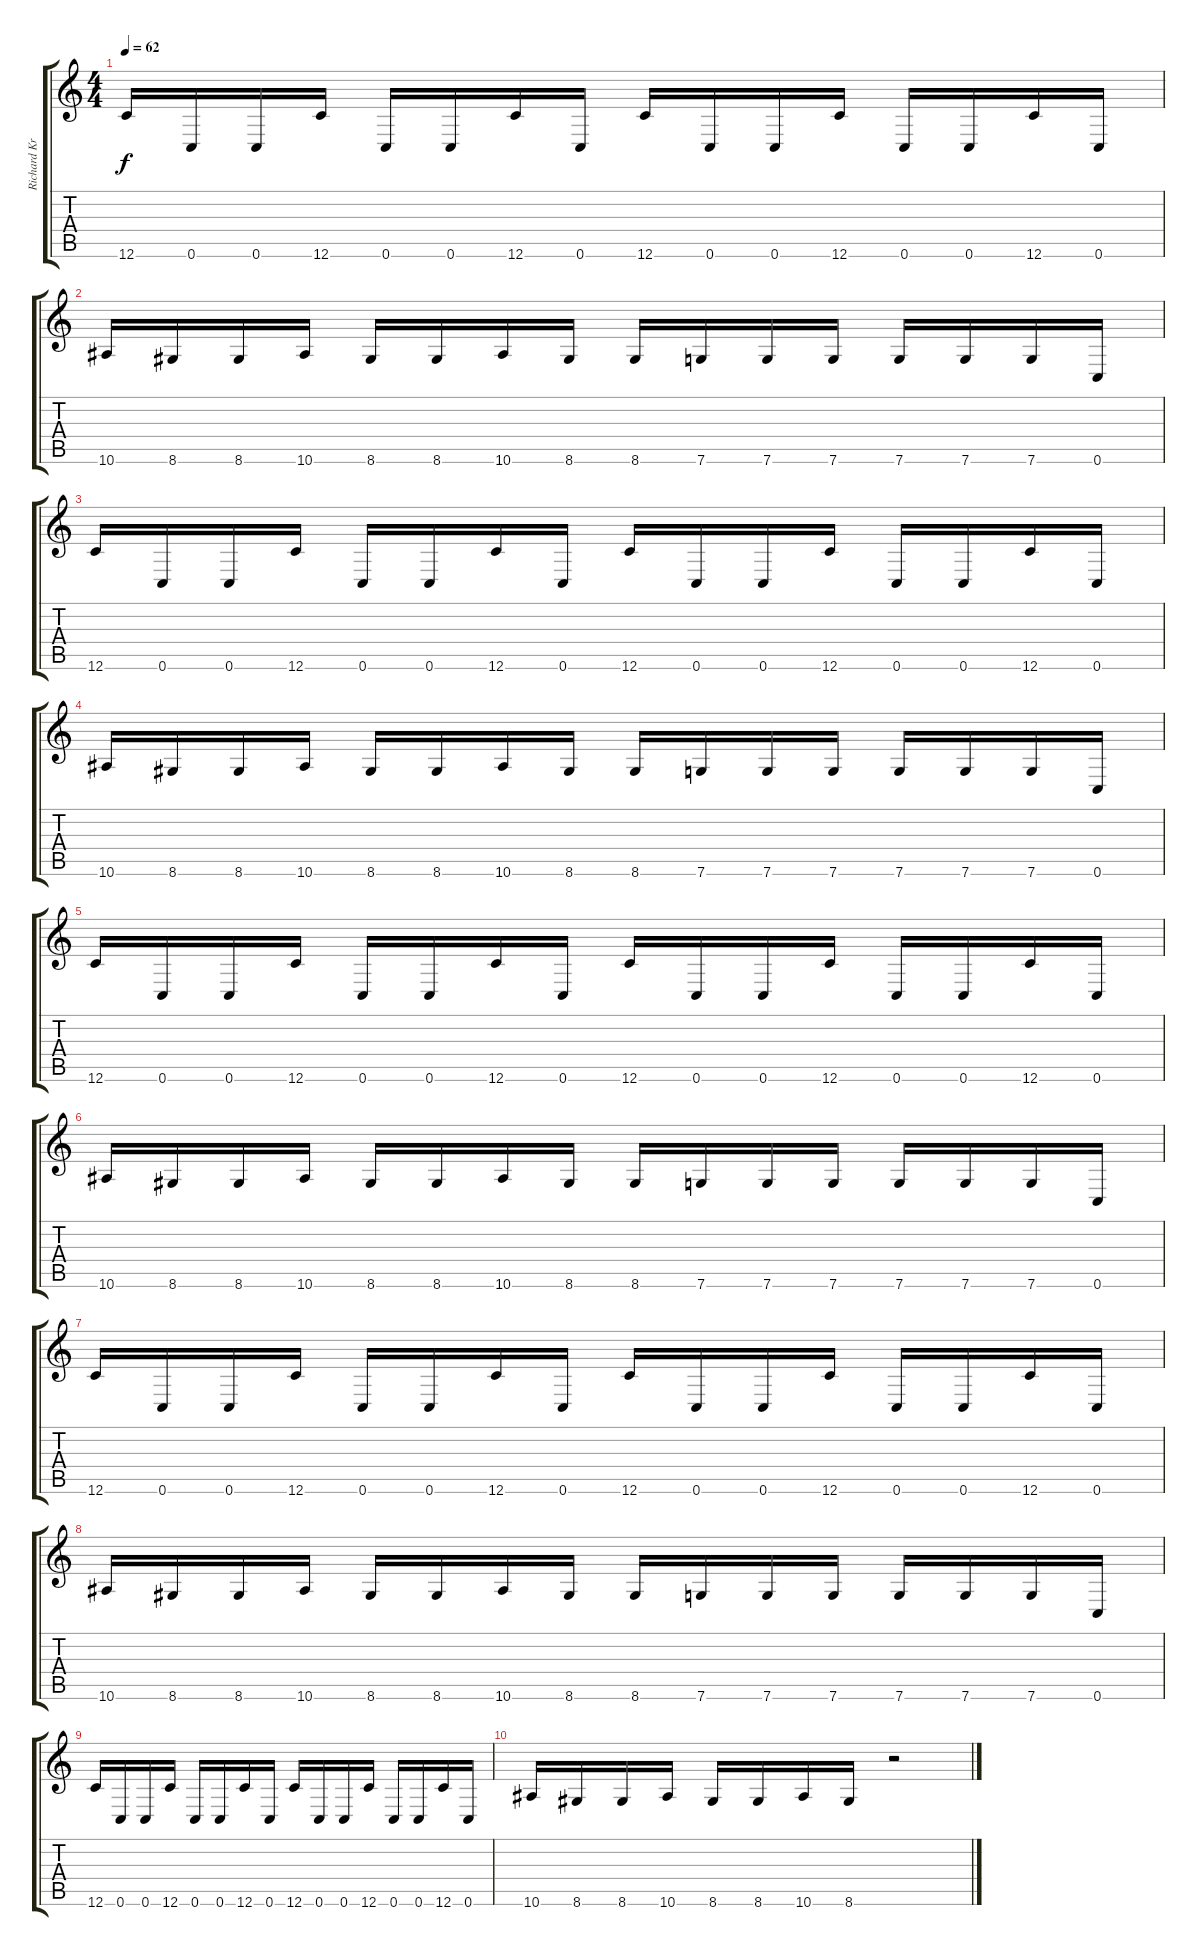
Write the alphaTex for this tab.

\track ("Richard Kruspe(Distortion)" "Richard Kr") {instrument distortionguitar}
\staff {score tabs}
\tuning (D4 A3 F3 C3 G2 C2) {hide}
\ts (4 4)
\tempo 62
\clef g2
\ks c
12.6.16{dy f} 0.6.16 0.6.16 12.6.16 0.6.16 0.6.16 12.6.16 0.6.16 12.6.16 0.6.16 0.6.16 12.6.16 0.6.16 0.6.16 12.6.16 0.6.16 |
10.6.16 8.6.16 8.6.16 10.6.16 8.6.16 8.6.16 10.6.16 8.6.16 8.6.16 7.6.16 7.6.16 7.6.16 7.6.16 7.6.16 7.6.16 0.6.16 |
12.6.16 0.6.16 0.6.16 12.6.16 0.6.16 0.6.16 12.6.16 0.6.16 12.6.16 0.6.16 0.6.16 12.6.16 0.6.16 0.6.16 12.6.16 0.6.16 |
10.6.16 8.6.16 8.6.16 10.6.16 8.6.16 8.6.16 10.6.16 8.6.16 8.6.16 7.6.16 7.6.16 7.6.16 7.6.16 7.6.16 7.6.16 0.6.16 |
12.6.16 0.6.16 0.6.16 12.6.16 0.6.16 0.6.16 12.6.16 0.6.16 12.6.16 0.6.16 0.6.16 12.6.16 0.6.16 0.6.16 12.6.16 0.6.16 |
10.6.16 8.6.16 8.6.16 10.6.16 8.6.16 8.6.16 10.6.16 8.6.16 8.6.16 7.6.16 7.6.16 7.6.16 7.6.16 7.6.16 7.6.16 0.6.16 |
12.6.16 0.6.16 0.6.16 12.6.16 0.6.16 0.6.16 12.6.16 0.6.16 12.6.16 0.6.16 0.6.16 12.6.16 0.6.16 0.6.16 12.6.16 0.6.16 |
10.6.16 8.6.16 8.6.16 10.6.16 8.6.16 8.6.16 10.6.16 8.6.16 8.6.16 7.6.16 7.6.16 7.6.16 7.6.16 7.6.16 7.6.16 0.6.16 |
12.6.16 0.6.16 0.6.16 12.6.16 0.6.16 0.6.16 12.6.16 0.6.16 12.6.16 0.6.16 0.6.16 12.6.16 0.6.16 0.6.16 12.6.16 0.6.16 |
10.6.16 8.6.16 8.6.16 10.6.16 8.6.16 8.6.16 10.6.16 8.6.16 r.2
